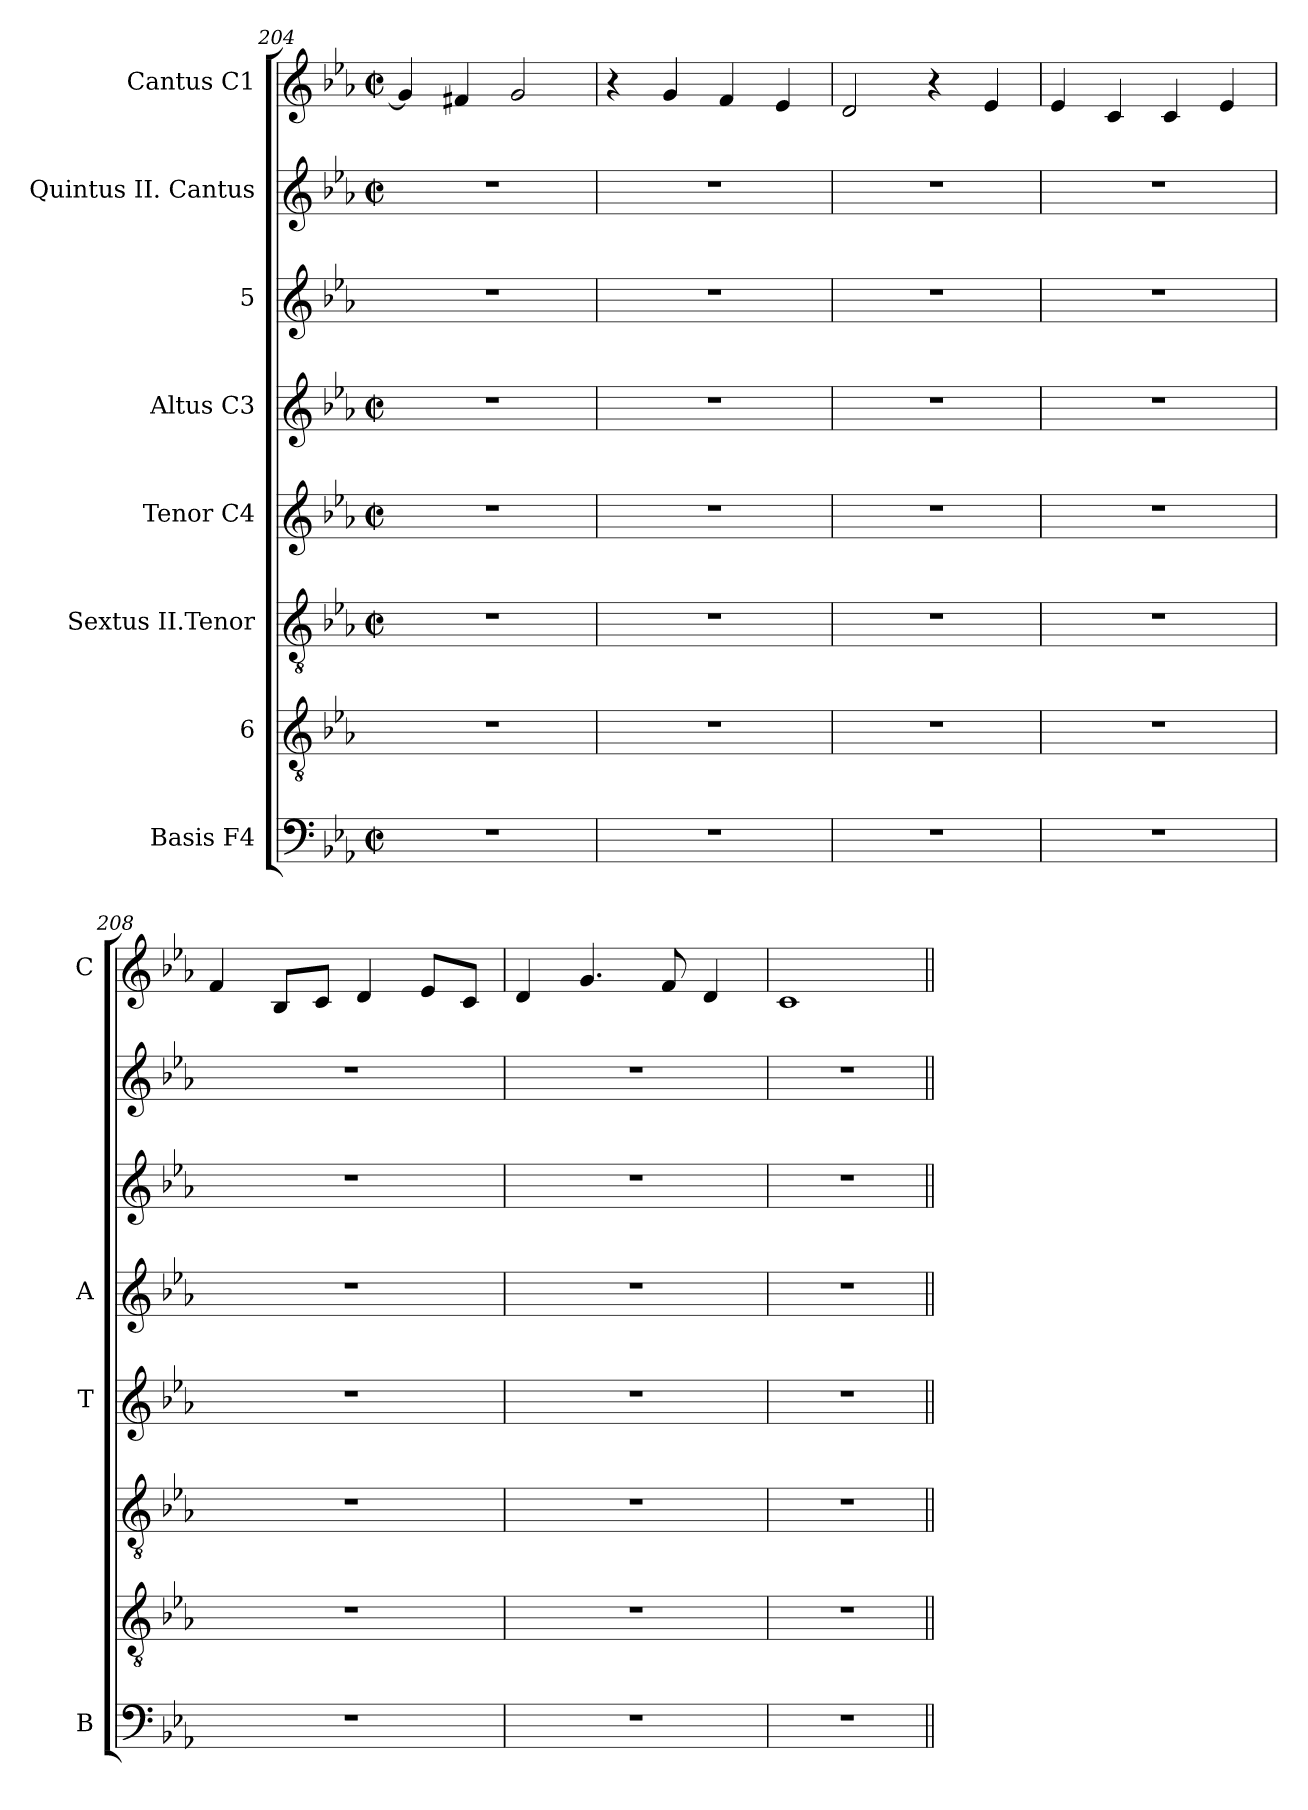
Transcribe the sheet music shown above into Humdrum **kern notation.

**kern	**kern	**kern	**kern	**kern	**kern	**kern	**kern
*part8	*part7	*part6	*part5	*part4	*part3	*part2	*part1
*staff8	*staff7	*staff6	*staff5	*staff4	*staff3	*staff2	*staff1
*I"Basis F4	*I"6	*I"Sextus II.Tenor	*I"Tenor C4	*I"Altus C3	*I"5	*I"Quintus II. Cantus	*I"Cantus C1
*I'B	*	*	*I'T	*I'A	*	*	*I'C
*clefF4	*clefGv2	*clefGv2	*clefG2	*clefG2	*clefG2	*clefG2	*clefG2
*k[b-e-a-]	*k[b-e-a-]	*k[b-e-a-]	*k[b-e-a-]	*k[b-e-a-]	*k[b-e-a-]	*k[b-e-a-]	*k[b-e-a-]
*E-:	*E-:	*E-:	*E-:	*E-:	*E-:	*E-:	*E-:
*M2/2	*	*M2/2	*M2/2	*M2/2	*	*M2/2	*M2/2
*met(c|)	*	*met(c|)	*met(c|)	*met(c|)	*	*met(c|)	*met(c|)
=204	=204	=204	=204	=204	=204	=204	=204
1r	1r	1r	1r	1r	1r	1r	4g/]
.	.	.	.	.	.	.	4f#X/
.	.	.	.	.	.	.	2g/
=205	=205	=205	=205	=205	=205	=205	=205
1r	1r	1r	1r	1r	1r	1r	4r
.	.	.	.	.	.	.	4g/
.	.	.	.	.	.	.	4f/
.	.	.	.	.	.	.	4e-/
=206	=206	=206	=206	=206	=206	=206	=206
1r	1r	1r	1r	1r	1r	1r	2d/
.	.	.	.	.	.	.	4r
.	.	.	.	.	.	.	4e-/
=207	=207	=207	=207	=207	=207	=207	=207
1r	1r	1r	1r	1r	1r	1r	4e-/
.	.	.	.	.	.	.	4c/
.	.	.	.	.	.	.	4c/
.	.	.	.	.	.	.	4e-/
!!LO:LB:g=z
=208	=208	=208	=208	=208	=208	=208	=208
1r	1r	1r	1r	1r	1r	1r	4f/
.	.	.	.	.	.	.	8B-/L
.	.	.	.	.	.	.	8c/J
.	.	.	.	.	.	.	4d/
.	.	.	.	.	.	.	8e-/L
.	.	.	.	.	.	.	8c/J
=209	=209	=209	=209	=209	=209	=209	=209
1r	1r	1r	1r	1r	1r	1r	4d/
.	.	.	.	.	.	.	4.g/
.	.	.	.	.	.	.	8f/
.	.	.	.	.	.	.	4d/
=210	=210	=210	=210	=210	=210	=210	=210
1r	1r	1r	1r	1r	1r	1r	1c
=||	=||	=||	=||	=||	=||	=||	=||
*-	*-	*-	*-	*-	*-	*-	*-
